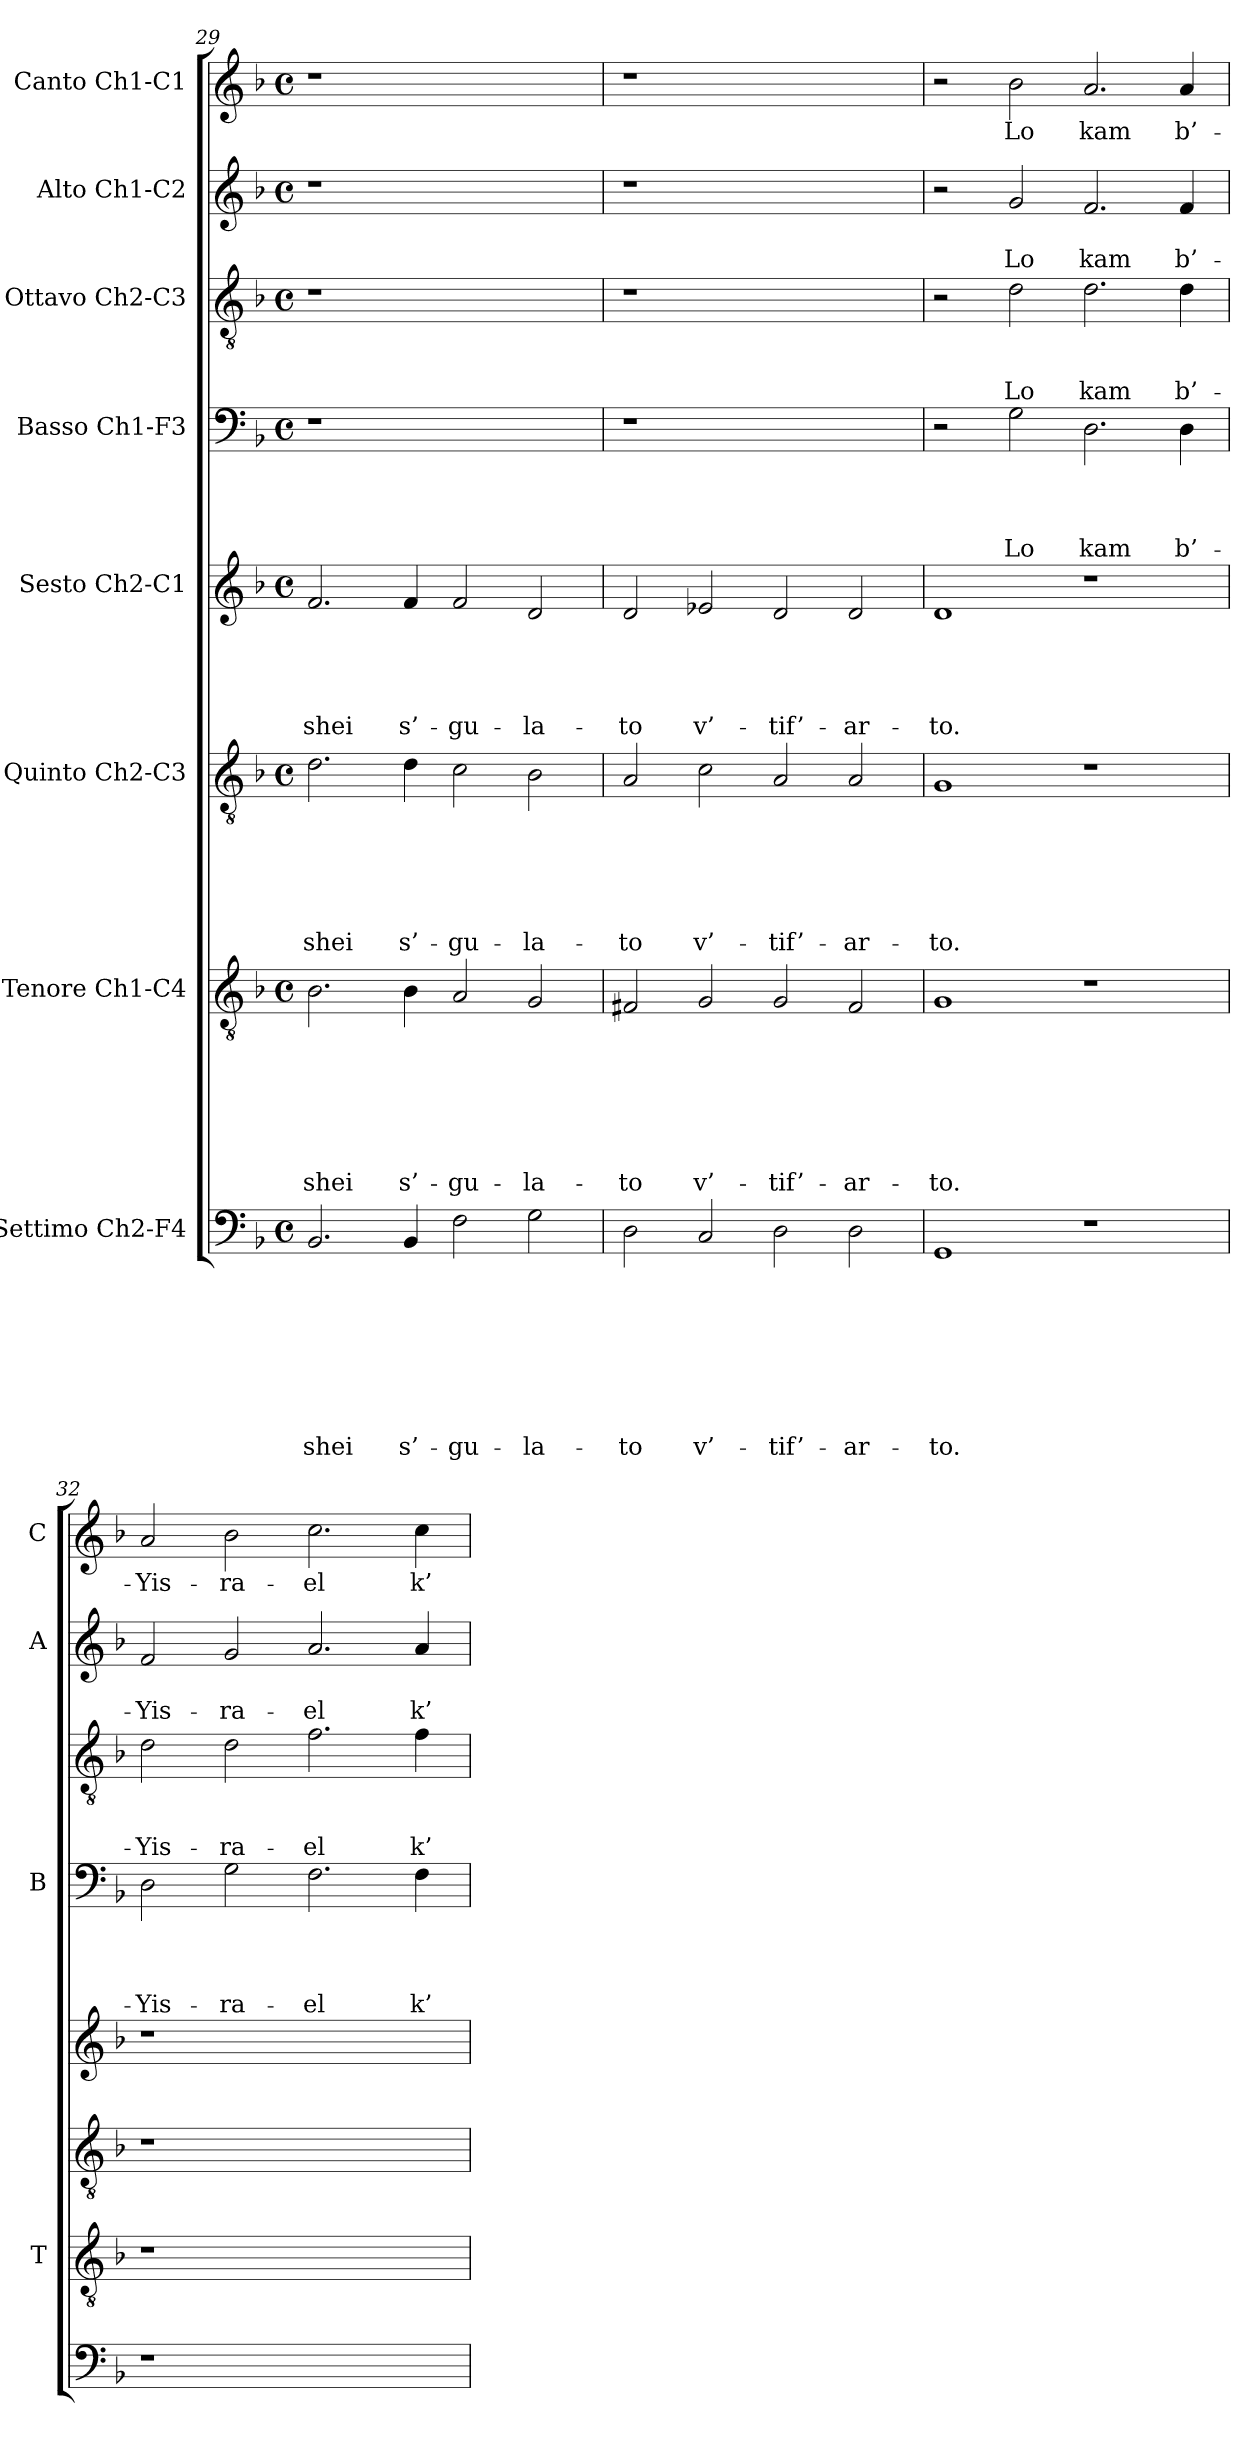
**kern	**text	**text	**text	**text	**text	**text	**text	**text	**kern	**text	**text	**text	**text	**text	**text	**text	**kern	**text	**text	**text	**text	**text	**text	**kern	**text	**text	**text	**text	**text	**kern	**text	**text	**text	**text	**kern	**text	**text	**text	**kern	**text	**text	**kern	**text
*part8	*part8	*part8	*part8	*part8	*part8	*part8	*part8	*part8	*part7	*part7	*part7	*part7	*part7	*part7	*part7	*part7	*part6	*part6	*part6	*part6	*part6	*part6	*part6	*part5	*part5	*part5	*part5	*part5	*part5	*part4	*part4	*part4	*part4	*part4	*part3	*part3	*part3	*part3	*part2	*part2	*part2	*part1	*part1
*staff8	*staff8	*staff8	*staff8	*staff8	*staff8	*staff8	*staff8	*staff8	*staff7	*staff7	*staff7	*staff7	*staff7	*staff7	*staff7	*staff7	*staff6	*staff6	*staff6	*staff6	*staff6	*staff6	*staff6	*staff5	*staff5	*staff5	*staff5	*staff5	*staff5	*staff4	*staff4	*staff4	*staff4	*staff4	*staff3	*staff3	*staff3	*staff3	*staff2	*staff2	*staff2	*staff1	*staff1
*I"Settimo Ch2-F4	*	*	*	*	*	*	*	*	*I"Tenore Ch1-C4	*	*	*	*	*	*	*	*I"Quinto Ch2-C3	*	*	*	*	*	*	*I"Sesto Ch2-C1	*	*	*	*	*	*I"Basso Ch1-F3	*	*	*	*	*I"Ottavo Ch2-C3	*	*	*	*I"Alto Ch1-C2	*	*	*I"Canto Ch1-C1	*
*	*	*	*	*	*	*	*	*	*I'T	*	*	*	*	*	*	*	*	*	*	*	*	*	*	*	*	*	*	*	*	*I'B	*	*	*	*	*	*	*	*	*I'A	*	*	*I'C	*
*clefF4	*	*	*	*	*	*	*	*	*clefGv2	*	*	*	*	*	*	*	*clefGv2	*	*	*	*	*	*	*clefG2	*	*	*	*	*	*clefF4	*	*	*	*	*clefGv2	*	*	*	*clefG2	*	*	*clefG2	*
*k[b-]	*	*	*	*	*	*	*	*	*k[b-]	*	*	*	*	*	*	*	*k[b-]	*	*	*	*	*	*	*k[b-]	*	*	*	*	*	*k[b-]	*	*	*	*	*k[b-]	*	*	*	*k[b-]	*	*	*k[b-]	*
*F:	*	*	*	*	*	*	*	*	*F:	*	*	*	*	*	*	*	*F:	*	*	*	*	*	*	*F:	*	*	*	*	*	*F:	*	*	*	*	*F:	*	*	*	*F:	*	*	*F:	*
*M4/4	*	*	*	*	*	*	*	*	*M4/4	*	*	*	*	*	*	*	*M4/4	*	*	*	*	*	*	*M4/4	*	*	*	*	*	*M4/4	*	*	*	*	*M4/4	*	*	*	*M4/4	*	*	*M4/4	*
*met(c)	*	*	*	*	*	*	*	*	*met(c)	*	*	*	*	*	*	*	*met(c)	*	*	*	*	*	*	*met(c)	*	*	*	*	*	*met(c)	*	*	*	*	*met(c)	*	*	*	*met(c)	*	*	*met(c)	*
=29	=29	=29	=29	=29	=29	=29	=29	=29	=29	=29	=29	=29	=29	=29	=29	=29	=29	=29	=29	=29	=29	=29	=29	=29	=29	=29	=29	=29	=29	=29	=29	=29	=29	=29	=29	=29	=29	=29	=29	=29	=29	=29	=29
!	!	!	!	!	!	!	!	!LO:LY:b	!	!	!	!	!	!	!	!LO:LY:b	!	!	!	!	!	!	!LO:LY:b	!	!	!	!	!	!LO:LY:b	!	!	!	!	!	!	!	!	!	!	!	!	!	!
2.BB-/	.	.	.	.	.	.	.	-shei	2.B-\	.	.	.	.	.	.	-shei	2.d\	.	.	.	.	.	-shei	2.f/	.	.	.	.	-shei	1r	.	.	.	.	1r	.	.	.	1r	.	.	1r	.
!	!	!	!	!	!	!	!	!LO:LY:b	!	!	!	!	!	!	!	!LO:LY:b	!	!	!	!	!	!	!LO:LY:b	!	!	!	!	!	!LO:LY:b	!	!	!	!	!	!	!	!	!	!	!	!	!	!
4BB-/	.	.	.	.	.	.	.	s’-	4B-\	.	.	.	.	.	.	s’-	4d\	.	.	.	.	.	s’-	4f/	.	.	.	.	s’-	.	.	.	.	.	.	.	.	.	.	.	.	.	.
!	!	!	!	!	!	!	!	!LO:LY:b	!	!	!	!	!	!	!	!LO:LY:b	!	!	!	!	!	!	!LO:LY:b	!	!	!	!	!	!LO:LY:b	!	!	!	!	!	!	!	!	!	!	!	!	!	!
2F\	.	.	.	.	.	.	.	-gu-	2A/	.	.	.	.	.	.	-gu-	2c\	.	.	.	.	.	-gu-	2f/	.	.	.	.	-gu-	1ryy	.	.	.	.	1ryy	.	.	.	1ryy	.	.	1ryy	.
!	!	!	!	!	!	!	!	!LO:LY:b	!	!	!	!	!	!	!	!LO:LY:b	!	!	!	!	!	!	!LO:LY:b	!	!	!	!	!	!LO:LY:b	!	!	!	!	!	!	!	!	!	!	!	!	!	!
2G\	.	.	.	.	.	.	.	-la-	2G/	.	.	.	.	.	.	-la-	2B-\	.	.	.	.	.	-la-	2d/	.	.	.	.	-la-	.	.	.	.	.	.	.	.	.	.	.	.	.	.
=30	=30	=30	=30	=30	=30	=30	=30	=30	=30	=30	=30	=30	=30	=30	=30	=30	=30	=30	=30	=30	=30	=30	=30	=30	=30	=30	=30	=30	=30	=30	=30	=30	=30	=30	=30	=30	=30	=30	=30	=30	=30	=30	=30
!	!	!	!	!	!	!	!	!LO:LY:b	!	!	!	!	!	!	!	!LO:LY:b	!	!	!	!	!	!	!LO:LY:b	!	!	!	!	!	!LO:LY:b	!	!	!	!	!	!	!	!	!	!	!	!	!	!
2D\	.	.	.	.	.	.	.	-to	2F#X/	.	.	.	.	.	.	-to	2A/	.	.	.	.	.	-to	2d/	.	.	.	.	-to	1r	.	.	.	.	1r	.	.	.	1r	.	.	1r	.
!	!	!	!	!	!	!	!	!LO:LY:b	!	!	!	!	!	!	!	!LO:LY:b	!	!	!	!	!	!	!LO:LY:b	!	!	!	!	!	!LO:LY:b	!	!	!	!	!	!	!	!	!	!	!	!	!	!
2C/	.	.	.	.	.	.	.	v’-	2G/	.	.	.	.	.	.	v’-	2c\	.	.	.	.	.	v’-	2e-X/	.	.	.	.	v’-	.	.	.	.	.	.	.	.	.	.	.	.	.	.
!	!	!	!	!	!	!	!	!LO:LY:b	!	!	!	!	!	!	!	!LO:LY:b	!	!	!	!	!	!	!LO:LY:b	!	!	!	!	!	!LO:LY:b	!	!	!	!	!	!	!	!	!	!	!	!	!	!
2D\	.	.	.	.	.	.	.	-tif’-	2G/	.	.	.	.	.	.	-tif’-	2A/	.	.	.	.	.	-tif’-	2d/	.	.	.	.	-tif’-	1ryy	.	.	.	.	1ryy	.	.	.	1ryy	.	.	1ryy	.
!	!	!	!	!	!	!	!	!LO:LY:b	!	!	!	!	!	!	!	!LO:LY:b	!	!	!	!	!	!	!LO:LY:b	!	!	!	!	!	!LO:LY:b	!	!	!	!	!	!	!	!	!	!	!	!	!	!
2D\	.	.	.	.	.	.	.	-ar-	2F#/	.	.	.	.	.	.	-ar-	2A/	.	.	.	.	.	-ar-	2d/	.	.	.	.	-ar-	.	.	.	.	.	.	.	.	.	.	.	.	.	.
!!LO:PB:g=z
=31	=31	=31	=31	=31	=31	=31	=31	=31	=31	=31	=31	=31	=31	=31	=31	=31	=31	=31	=31	=31	=31	=31	=31	=31	=31	=31	=31	=31	=31	=31	=31	=31	=31	=31	=31	=31	=31	=31	=31	=31	=31	=31	=31
!	!	!	!	!	!	!	!	!LO:LY:b	!	!	!	!	!	!	!	!LO:LY:b	!	!	!	!	!	!	!LO:LY:b	!	!	!	!	!	!LO:LY:b	!	!	!	!	!	!	!	!	!	!	!	!	!	!
1GG	.	.	.	.	.	.	.	-to.	1G	.	.	.	.	.	.	-to.	1G	.	.	.	.	.	-to.	1d	.	.	.	.	-to.	2r	.	.	.	.	2r	.	.	.	2r	.	.	2r	.
!	!	!	!	!	!	!	!	!	!	!	!	!	!	!	!	!	!	!	!	!	!	!	!	!	!	!	!	!	!	!	!	!	!	!LO:LY:b	!	!	!	!LO:LY:b	!	!	!LO:LY:b	!	!LO:LY:b
.	.	.	.	.	.	.	.	.	.	.	.	.	.	.	.	.	.	.	.	.	.	.	.	.	.	.	.	.	.	2G\	.	.	.	Lo	2d\	.	.	Lo	2g/	.	Lo	2b-\	Lo
!	!	!	!	!	!	!	!	!	!	!	!	!	!	!	!	!	!	!	!	!	!	!	!	!	!	!	!	!	!	!	!	!	!	!LO:LY:b	!	!	!	!LO:LY:b	!	!	!LO:LY:b	!	!LO:LY:b
1r	.	.	.	.	.	.	.	.	1r	.	.	.	.	.	.	.	1r	.	.	.	.	.	.	1r	.	.	.	.	.	2.D\	.	.	.	kam	2.d\	.	.	kam	2.f/	.	kam	2.a/	kam
!	!	!	!	!	!	!	!	!	!	!	!	!	!	!	!	!	!	!	!	!	!	!	!	!	!	!	!	!	!	!	!	!	!	!LO:LY:b	!	!	!	!LO:LY:b	!	!	!LO:LY:b	!	!LO:LY:b
.	.	.	.	.	.	.	.	.	.	.	.	.	.	.	.	.	.	.	.	.	.	.	.	.	.	.	.	.	.	4D\	.	.	.	b’-	4d\	.	.	b’-	4f/	.	b’-	4a/	b’-
=32	=32	=32	=32	=32	=32	=32	=32	=32	=32	=32	=32	=32	=32	=32	=32	=32	=32	=32	=32	=32	=32	=32	=32	=32	=32	=32	=32	=32	=32	=32	=32	=32	=32	=32	=32	=32	=32	=32	=32	=32	=32	=32	=32
!	!	!	!	!	!	!	!	!	!	!	!	!	!	!	!	!	!	!	!	!	!	!	!	!	!	!	!	!	!	!	!	!	!	!LO:LY:b	!	!	!	!LO:LY:b	!	!	!LO:LY:b	!	!LO:LY:b
1r	.	.	.	.	.	.	.	.	1r	.	.	.	.	.	.	.	1r	.	.	.	.	.	.	1r	.	.	.	.	.	2D\	.	.	.	-Yis-	2d\	.	.	-Yis-	2f/	.	-Yis-	2a/	-Yis-
!	!	!	!	!	!	!	!	!	!	!	!	!	!	!	!	!	!	!	!	!	!	!	!	!	!	!	!	!	!	!	!	!	!	!LO:LY:b	!	!	!	!LO:LY:b	!	!	!LO:LY:b	!	!LO:LY:b
.	.	.	.	.	.	.	.	.	.	.	.	.	.	.	.	.	.	.	.	.	.	.	.	.	.	.	.	.	.	2G\	.	.	.	-ra-	2d\	.	.	-ra-	2g/	.	-ra-	2b-\	-ra-
!	!	!	!	!	!	!	!	!	!	!	!	!	!	!	!	!	!	!	!	!	!	!	!	!	!	!	!	!	!	!	!	!	!	!LO:LY:b	!	!	!	!LO:LY:b	!	!	!LO:LY:b	!	!LO:LY:b
1ryy	.	.	.	.	.	.	.	.	1ryy	.	.	.	.	.	.	.	1ryy	.	.	.	.	.	.	1ryy	.	.	.	.	.	2.F\	.	.	.	-el	2.f\	.	.	-el	2.a/	.	-el	2.cc\	-el
!	!	!	!	!	!	!	!	!	!	!	!	!	!	!	!	!	!	!	!	!	!	!	!	!	!	!	!	!	!	!	!	!	!	!LO:LY:b	!	!	!	!LO:LY:b	!	!	!LO:LY:b	!	!LO:LY:b
.	.	.	.	.	.	.	.	.	.	.	.	.	.	.	.	.	.	.	.	.	.	.	.	.	.	.	.	.	.	4F\	.	.	.	k’-	4f\	.	.	k’-	4a/	.	k’-	4cc\	k’-
=	=	=	=	=	=	=	=	=	=	=	=	=	=	=	=	=	=	=	=	=	=	=	=	=	=	=	=	=	=	=	=	=	=	=	=	=	=	=	=	=	=	=	=
*-	*-	*-	*-	*-	*-	*-	*-	*-	*-	*-	*-	*-	*-	*-	*-	*-	*-	*-	*-	*-	*-	*-	*-	*-	*-	*-	*-	*-	*-	*-	*-	*-	*-	*-	*-	*-	*-	*-	*-	*-	*-	*-	*-
